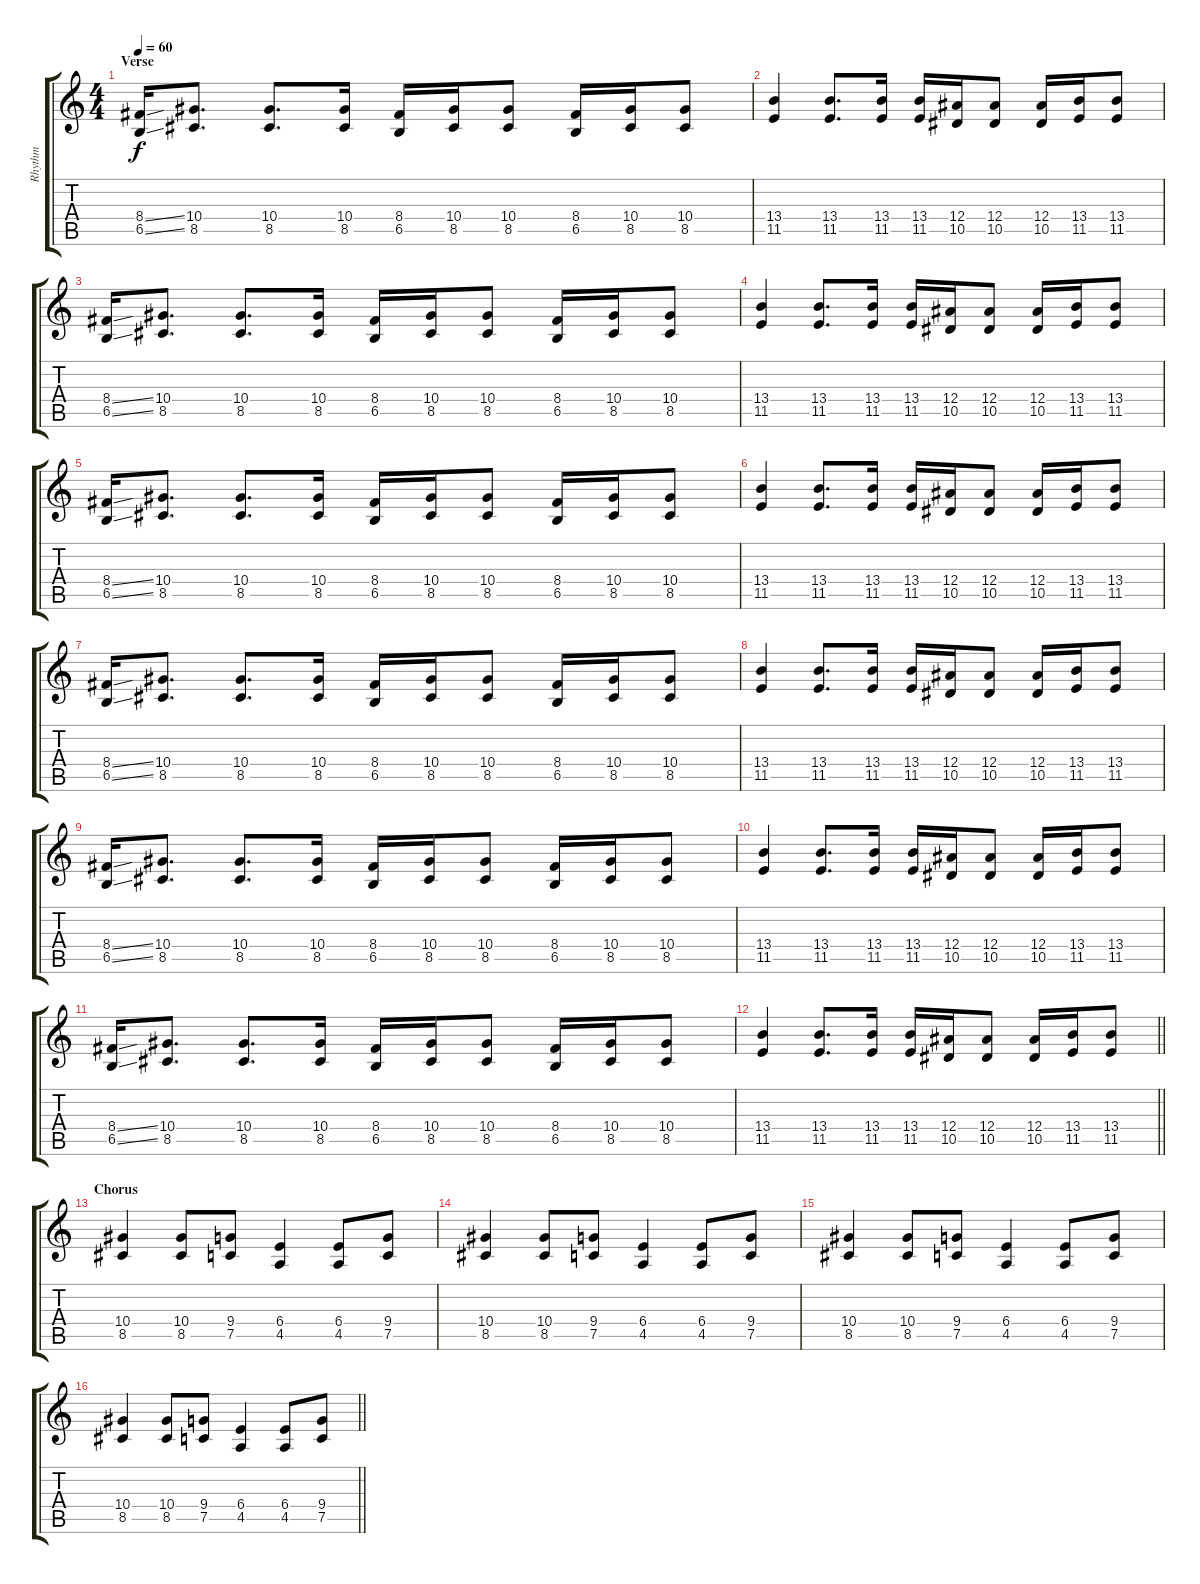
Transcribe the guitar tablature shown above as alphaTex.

\track ("Rhythm " "Rhythm ") {instrument distortionguitar}
\staff {score tabs}
\tuning (C4 G3 Eb3 Bb2 F2 C2) {hide}
\ts (4 4)
\section ("" "Verse")
\tempo 60
\clef g2
\ks c
(8.4{ss} 6.5{ss}).16{dy f} (10.4 8.5).8{d} (10.4 8.5).8{d} (10.4 8.5).16 (8.4 6.5).16 (10.4 8.5).16 (10.4 8.5).8 (8.4 6.5).16 (10.4 8.5).16 (10.4 8.5).8 |
(13.4 11.5).4 (13.4 11.5).8{d} (13.4 11.5).16 (13.4 11.5).16 (12.4 10.5).16 (12.4 10.5).8 (12.4 10.5).16 (13.4 11.5).16 (13.4 11.5).8 |
(8.4{ss} 6.5{ss}).16 (10.4 8.5).8{d} (10.4 8.5).8{d} (10.4 8.5).16 (8.4 6.5).16 (10.4 8.5).16 (10.4 8.5).8 (8.4 6.5).16 (10.4 8.5).16 (10.4 8.5).8 |
(13.4 11.5).4 (13.4 11.5).8{d} (13.4 11.5).16 (13.4 11.5).16 (12.4 10.5).16 (12.4 10.5).8 (12.4 10.5).16 (13.4 11.5).16 (13.4 11.5).8 |
(8.4{ss} 6.5{ss}).16 (10.4 8.5).8{d} (10.4 8.5).8{d} (10.4 8.5).16 (8.4 6.5).16 (10.4 8.5).16 (10.4 8.5).8 (8.4 6.5).16 (10.4 8.5).16 (10.4 8.5).8 |
(13.4 11.5).4 (13.4 11.5).8{d} (13.4 11.5).16 (13.4 11.5).16 (12.4 10.5).16 (12.4 10.5).8 (12.4 10.5).16 (13.4 11.5).16 (13.4 11.5).8 |
(8.4{ss} 6.5{ss}).16 (10.4 8.5).8{d} (10.4 8.5).8{d} (10.4 8.5).16 (8.4 6.5).16 (10.4 8.5).16 (10.4 8.5).8 (8.4 6.5).16 (10.4 8.5).16 (10.4 8.5).8 |
(13.4 11.5).4 (13.4 11.5).8{d} (13.4 11.5).16 (13.4 11.5).16 (12.4 10.5).16 (12.4 10.5).8 (12.4 10.5).16 (13.4 11.5).16 (13.4 11.5).8 |
(8.4{ss} 6.5{ss}).16 (10.4 8.5).8{d} (10.4 8.5).8{d} (10.4 8.5).16 (8.4 6.5).16 (10.4 8.5).16 (10.4 8.5).8 (8.4 6.5).16 (10.4 8.5).16 (10.4 8.5).8 |
(13.4 11.5).4 (13.4 11.5).8{d} (13.4 11.5).16 (13.4 11.5).16 (12.4 10.5).16 (12.4 10.5).8 (12.4 10.5).16 (13.4 11.5).16 (13.4 11.5).8 |
(8.4{ss} 6.5{ss}).16 (10.4 8.5).8{d} (10.4 8.5).8{d} (10.4 8.5).16 (8.4 6.5).16 (10.4 8.5).16 (10.4 8.5).8 (8.4 6.5).16 (10.4 8.5).16 (10.4 8.5).8 |
\barLineRight lightlight
(13.4 11.5).4 (13.4 11.5).8{d} (13.4 11.5).16 (13.4 11.5).16 (12.4 10.5).16 (12.4 10.5).8 (12.4 10.5).16 (13.4 11.5).16 (13.4 11.5).8 |
\section ("" "Chorus")
(10.4 8.5).4 (10.4 8.5).8 (9.4 7.5).8 (6.4 4.5).4 (6.4 4.5).8 (9.4 7.5).8 |
(10.4 8.5).4 (10.4 8.5).8 (9.4 7.5).8 (6.4 4.5).4 (6.4 4.5).8 (9.4 7.5).8 |
(10.4 8.5).4 (10.4 8.5).8 (9.4 7.5).8 (6.4 4.5).4 (6.4 4.5).8 (9.4 7.5).8 |
\barLineRight lightlight
(10.4 8.5).4 (10.4 8.5).8 (9.4 7.5).8 (6.4 4.5).4 (6.4 4.5).8 (9.4 7.5).8
